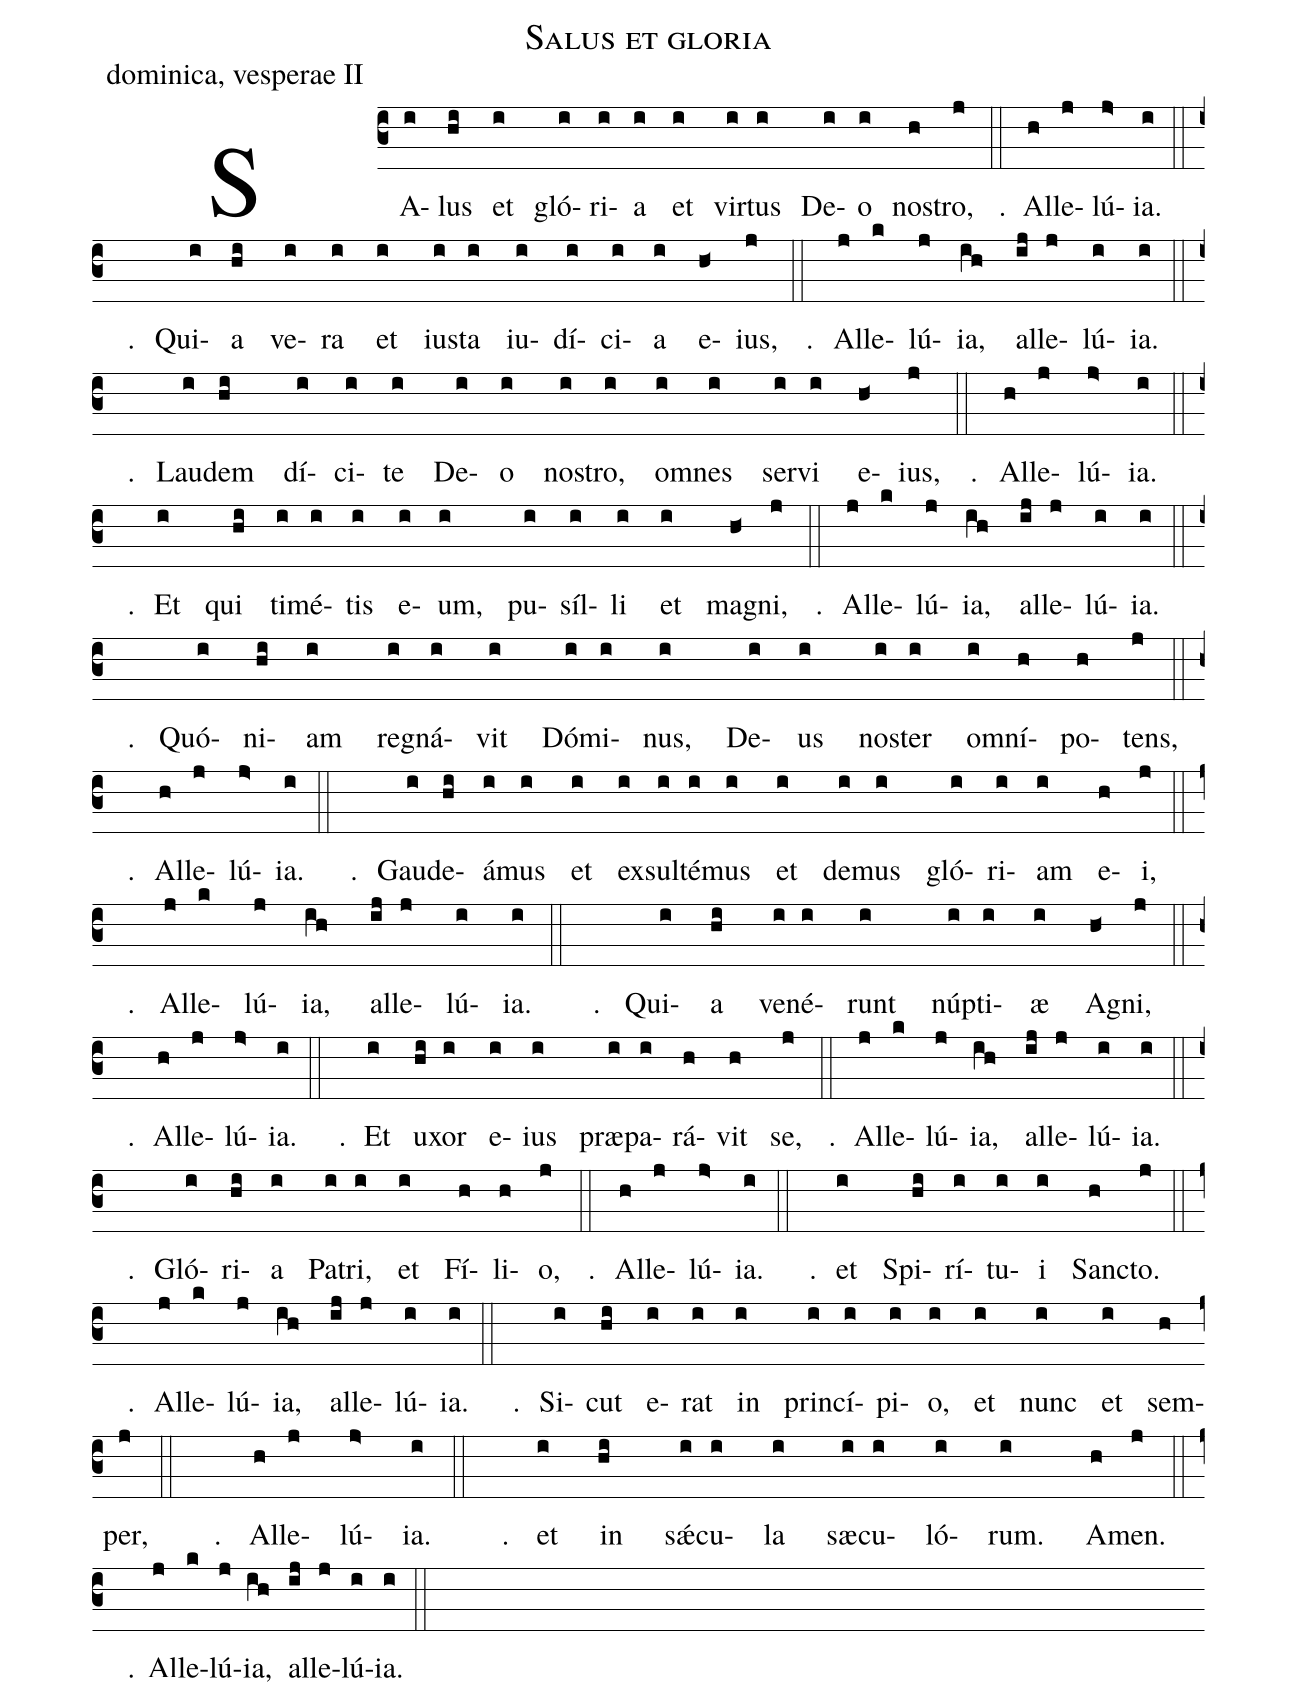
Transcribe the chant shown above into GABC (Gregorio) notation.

name: Salus et gloria;
office-part: dominica, vesperae II;
%%
(c3)
SA(i)lus(hi) et(i) gló(i)ri(i)a(i) et(i) vir(i)tus(i) De(i)o(i) no(h)stro,(j)
℟.(::) Al(h)le(j)lú(j>)ia.(i) (::z)
℣.() Qui(i)a(hi) ve(i)ra(i) et(i) ius(i)ta(i) iu(i)dí(i)ci(i)a(i) e(h<)ius,(j)
℟.(::) Al(j)le(k)lú(j)ia,(ih) al(ij)le(j)lú(i)ia.(i) (::z)

℣.() Lau(i)dem(hi) dí(i)ci(i)te(i) De(i)o(i) no(i)stro,(i) om(i)nes(i) ser(i)vi(i) e(h<)ius,(j)
℟.(::) Al(h)le(j)lú(j>)ia.(i) (::z)
℣.() Et(i) qui(hi) ti(i)mé(i)tis(i) e(i)um,(i) pu(i)síl(i)li(i) et(i) ma(h<)gni,(j)
℟.(::) Al(j)le(k)lú(j)ia,(ih) al(ij)le(j)lú(i)ia.(i) (::z)

℣.() Quó(i)ni(hi)am(i) re(i)gná(i)vit(i) Dó(i)mi(i)nus,(i) De(i)us(i) nos(i)ter(i) om(i)ní(h)po(h)tens,(j) (::z)
℟.() Al(h)le(j)lú(j>)ia.(i) (::)
℣.() Gau(i)de(hi)á(i)mus(i) et(i) ex(i)sul(i)té(i)mus(i) et(i) de(i)mus(i) gló(i)ri(i)am(i) e(h)i,(j) (::z)
℟.() Al(j)le(k)lú(j)ia,(ih) al(ij)le(j)lú(i)ia.(i) (::)

℣.() Qui(i)a(hi) ve(i)né(i)runt(i) núp(i)ti(i)æ(i) Ag(h<)ni,(j) (::z)
℟.() Al(h)le(j)lú(j>)ia.(i) (::)
℣.() Et(i) u(hi)xor(i) e(i)ius(i) præ(i)pa(i)rá(h)vit(h) se,(j)
℟.(::) Al(j)le(k)lú(j)ia,(ih) al(ij)le(j)lú(i)ia.(i) (::z)

℣.() Gló(i)ri(hi)a(i) Pa(i)tri,(i) et(i) Fí(h)li(h)o,(j)
℟.(::) Al(h)le(j)lú(j>)ia.(i) (::)
℣.() et(i) Spi(hi)rí(i)tu(i)i(i) Sanc(h)to.(j) (::z)
℟.() Al(j)le(k)lú(j)ia,(ih) al(ij)le(j)lú(i)ia.(i) (::)

℣.() Si(i)cut(hi) e(i)rat(i) in(i) prin(i)cí(i)pi(i)o,(i) et(i) nunc(i) et(i) sem(h)per,(j) (::)
℟.() Al(h)le(j)lú(j>)ia.(i) (::)
℣.() et(i) in(hi) sǽ(i)cu(i)la(i) sæ(i)cu(i)ló(i)rum.(i) A(h)men.(j) (::z)
℟.() Al(j)le(k)lú(j)ia,(ih) al(ij)le(j)lú(i)ia.(i) (::)
